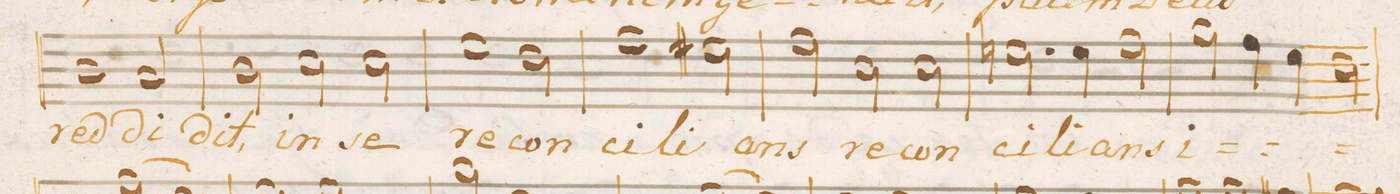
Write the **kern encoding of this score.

**kern	**text
*I"Alto.	*
*clefC3	*
*k[]	*
*M3/2	*
1c	red-
2B/	-di-
=27	=27
2c\	-dit,
2d\	in
2d\	se
=28	=28
1f	re-
2e\	-con-
=29	=29
1g	-ci-
2f#X\	-li-
=30	=30
2g\	-ans
2d\	re-
2d\	-con-
=31	=31
2.fn\	-ci-
4f\	-li-
2g\	-ans
=32	=32
2a\	i-
4g\	.
4f\	.
2e\	.
=33	=33
*-	*-
